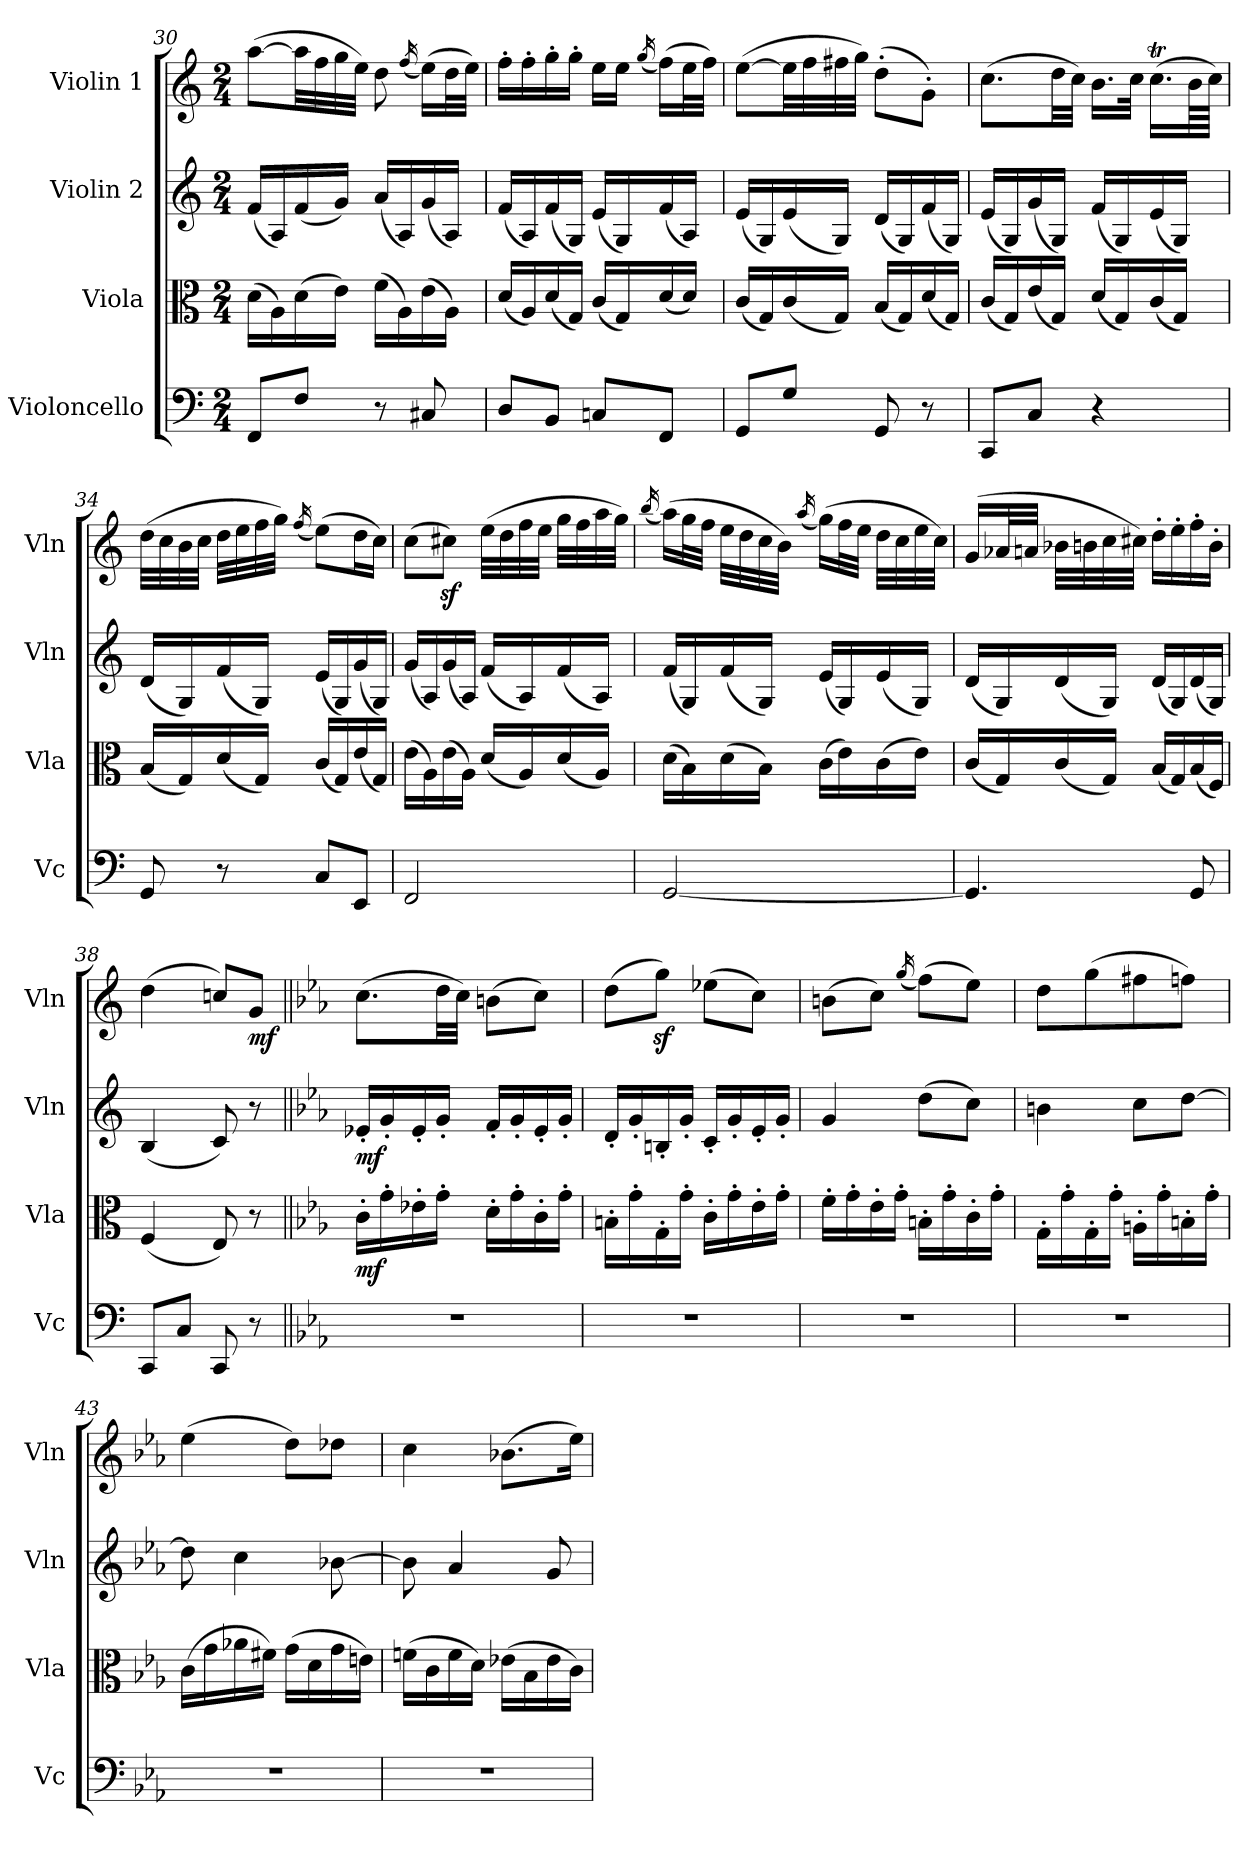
**kern	**kern	**dynam	**kern	**dynam	**kern	**dynam
*part4	*part3	*part3	*part2	*part2	*part1	*part1
*staff4	*staff3	*staff3	*staff2	*staff2	*staff1	*staff1
*I"Violoncello	*I"Viola	*	*I"Violin 2	*	*I"Violin 1	*
*I'Vc	*I'Vla	*	*I'Vln	*	*I'Vln	*
*clefF4	*clefC3	*	*clefG2	*	*clefG2	*
*k[]	*k[]	*	*k[]	*	*k[]	*
*M2/4	*M2/4	*	*M2/4	*	*M2/4	*
=30	=30	=30	=30	=30	=30	=30
8FF/L	(16d\LL	.	(16f/LL	.	([8aa\L	.
.	16A\)	.	16A/)	.	.	.
8F/J	(16d\	.	(16f/	.	32aa\LL]	.
.	.	.	.	.	32ff\	.
.	16e\JJ)	.	16g/JJ)	.	32gg\	.
.	.	.	.	.	32ee\JJJ)	.
8r	(16f\LL	.	(16a/LL	.	8dd\	.
.	16A\)	.	16A/)	.	.	.
.	.	.	.	.	(16qff/	.
8C#X/	(16e\	.	(16g/	.	(16ee\LL)	.
.	16A\JJ)	.	16A/JJ)	.	32dd\L	.
.	.	.	.	.	32ee\JJJ)	.
=31	=31	=31	=31	=31	=31	=31
8D/L	(16d/LL	.	(16f/LL	.	16ff'\LL	.
.	16A/)	.	16A/)	.	16ff'\	.
8BB/J	(16d/	.	(16f/	.	16gg'\	.
.	16G/JJ)	.	16G/JJ)	.	16gg'\JJ	.
8Cn/L	(16c/LL	.	(16e/LL	.	16ee\LL	.
.	16G/)	.	16G/)	.	16ee\JJ	.
.	.	.	.	.	(16qgg/	.
8FF/J	(16d/	.	(16f/	.	(16ff\LL)	.
.	16d/JJ)	.	16A/JJ)	.	32ee\L	.
.	.	.	.	.	32ff\JJJ)	.
!!LO:LB:g=z
=32	=32	=32	=32	=32	=32	=32
8GG/L	(16c/LL	.	(16e/LL	.	([8ee\L	.
.	16G/)	.	16G/)	.	.	.
8G/J	(16c/	.	(16e/	.	32ee\LL]	.
.	.	.	.	.	32ff\	.
.	16G/JJ)	.	16G/JJ)	.	32ff#X\	.
.	.	.	.	.	32gg\JJJ)	.
8GG/	(16B/LL	.	(16d/LL	.	(8dd'\L	.
.	16G/)	.	16G/)	.	.	.
8r	(16d/	.	(16f/	.	8g'\J)	.
.	16G/JJ)	.	16G/JJ)	.	.	.
!!LO:PB:g=z
=33	=33	=33	=33	=33	=33	=33
8CC/L	(16c/LL	.	(16e/LL	.	(8.cc\L	.
.	16G/)	.	16G/)	.	.	.
8C/J	(16e/	.	(16g/	.	.	.
.	16G/JJ)	.	16G/JJ)	.	32dd\LL	.
.	.	.	.	.	32cc\JJJ)	.
4r	(16d/LL	.	(16f/LL	.	16.b\LL	.
.	16G/)	.	16G/)	.	.	.
.	.	.	.	.	32cc\JJk	.
.	(16c/	.	(16e/	.	(16.ccT\LL	.
.	16G/JJ)	.	16G/JJ)	.	.	.
.	.	.	.	.	64b\LL	.
.	.	.	.	.	64cc\JJJJ)	.
=34	=34	=34	=34	=34	=34	=34
8GG/	(16B/LL	.	(16d/LL	.	(32dd\LLL	.
.	.	.	.	.	32cc\	.
.	16G/)	.	16G/)	.	32b\	.
.	.	.	.	.	32cc\JJJ	.
8r	(16d/	.	(16f/	.	32dd\LLL	.
.	.	.	.	.	32ee\	.
.	16G/JJ)	.	16G/JJ)	.	32ff\	.
.	.	.	.	.	32gg\JJJ)	.
.	.	.	.	.	(16qff/	.
8C/L	(16c/LL	.	(16e/LL	.	(8ee\L)	.
.	16G/)	.	16G/)	.	.	.
8EE/J	(16e/	.	(16g/	.	16dd\L	.
.	16G/JJ)	.	16G/JJ)	.	16cc\JJ)	.
!!LO:LB:g=z
=35	=35	=35	=35	=35	=35	=35
2FF/	(16e\LL	.	(16g/LL	.	(8cc\L	.
.	16A\)	.	16A/)	.	.	.
.	(16e\	.	(16g/	.	8cc#Xz<\J)	.
.	16A\JJ)	.	16A/JJ)	.	.	.
.	(16d/LL	.	(16f/LL	.	(32ee\LLL	.
.	.	.	.	.	32dd\	.
.	16A/)	.	16A/)	.	32ff\	.
.	.	.	.	.	32ee\JJJ	.
.	(16d/	.	(16f/	.	32gg\LLL	.
.	.	.	.	.	32ff\	.
.	16A/JJ)	.	16A/JJ)	.	32aa\	.
.	.	.	.	.	32gg\JJJ)	.
!!LO:LB:g=z
=36	=36	=36	=36	=36	=36	=36
.	.	.	.	.	(16qbb/	.
[2GG/	(16d\LL	.	(16f/LL	.	(16aa\LL)	.
.	16B\)	.	16G/)	.	32gg\L	.
.	.	.	.	.	32ff\JJJ	.
.	(16d\	.	(16f/	.	32ee\LLL	.
.	.	.	.	.	32dd\	.
.	16B\JJ)	.	16G/JJ)	.	32cc\	.
.	.	.	.	.	32b\JJJ)	.
.	.	.	.	.	(16qaa/	.
.	(16c\LL	.	(16e/LL	.	(16gg\LL)	.
.	16e\)	.	16G/)	.	32ff\L	.
.	.	.	.	.	32ee\JJJ	.
.	(16c\	.	(16e/	.	32dd\LLL	.
.	.	.	.	.	32cc\	.
.	16e\JJ)	.	16G/JJ)	.	32ee\	.
.	.	.	.	.	32cc\JJJ)	.
=37	=37	=37	=37	=37	=37	=37
4.GG/]	(16c/LL	.	(16d/LL	.	(16g/LL	.
.	16G/)	.	16G/)	.	32a-X/L	.
.	.	.	.	.	32an/JJJ	.
.	(16c/	.	(16d/	.	32b-X\LLL	.
.	.	.	.	.	32bn\	.
.	16G/JJ)	.	16G/JJ)	.	32cc\	.
.	.	.	.	.	32cc#X\JJJ)	.
.	(16B/LL	.	(16d/LL	.	16dd'\LL	.
.	16G/)	.	16G/)	.	16ee'\	.
8GG/	(16B/	.	(16d/	.	16ff'\	.
.	16F/JJ)	.	16G/JJ)	.	16b'\JJ	.
=38	=38	=38	=38	=38	=38	=38
8CC/L	(4F/	.	(4B/	.	(4dd\	.
8C/J	.	.	.	.	.	.
8CC/	8E/)	.	8c/)	.	8ccn/L)	.
!	!	!	!	!	!	!LO:DY:b
8r	8r	.	8r	.	8g/J	mf
!!LO:LB:g=z
=39||	=39||	=39||	=39||	=39||	=39||	=39||
*k[b-e-a-]	*k[b-e-a-]	*	*k[b-e-a-]	*	*k[b-e-a-]	*
!	!	!LO:DY:b	!	!LO:DY:b	!	!
2r	16c'\LL	mf	16e-X'/LL	mf	(8.cc\L	.
.	16g'\	.	16g'/	.	.	.
.	16e-X'\	.	16e-'/	.	.	.
.	16g'\JJ	.	16g'/JJ	.	32dd\LL	.
.	.	.	.	.	32cc\JJJ)	.
.	16d'\LL	.	16f'/LL	.	(8bn\L	.
.	16g'\	.	16g'/	.	.	.
.	16c'\	.	16e-'/	.	8cc\J)	.
.	16g'\JJ	.	16g'/JJ	.	.	.
=40	=40	=40	=40	=40	=40	=40
2r	16Bn'\LL	.	16d'/LL	.	(8dd\L	.
.	16g'\	.	16g'/	.	.	.
.	16G'\	.	16Bn'/	.	8ggz<\J)	.
.	16g'\JJ	.	16g'/JJ	.	.	.
.	16c'\LL	.	16c'/LL	.	(8ee-X\L	.
.	16g'\	.	16g'/	.	.	.
.	16e-'\	.	16e-'/	.	8cc\J)	.
.	16g'\JJ	.	16g'/JJ	.	.	.
=41	=41	=41	=41	=41	=41	=41
2r	16f'\LL	.	4g/	.	(8bn\L	.
.	16g'\	.	.	.	.	.
.	16e-'\	.	.	.	8cc\J)	.
.	16g'\JJ	.	.	.	.	.
.	.	.	.	.	(16qgg/	.
.	16Bn'\LL	.	(8dd\L	.	(8ff\L)	.
.	16g'\	.	.	.	.	.
.	16c'\	.	8cc\J)	.	8ee-\J)	.
.	16g'\JJ	.	.	.	.	.
!!LO:PB:g=z
=42	=42	=42	=42	=42	=42	=42
2r	16G'\LL	.	4bn\	.	8dd\L	.
.	16g'\	.	.	.	.	.
.	16G'\	.	.	.	(8gg\	.
.	16g'\JJ	.	.	.	.	.
.	16An'\LL	.	8cc\L	.	8ff#X\	.
.	16g'\	.	.	.	.	.
.	16Bn'\	.	[8dd\J	.	8ffn\J)	.
.	16g'\JJ	.	.	.	.	.
!!LO:LB:g=z
=43	=43	=43	=43	=43	=43	=43
2r	(16c\LL	.	8dd\]	.	(4ee-\	.
.	16g\	.	.	.	.	.
.	16a-X\	.	4cc\	.	.	.
.	16f#X\JJ)	.	.	.	.	.
.	(16g\LL	.	.	.	8dd\L)	.
.	16d\	.	.	.	.	.
.	16g\	.	[8b-X\	.	8dd-X\J	.
.	16en\JJ)	.	.	.	.	.
=44	=44	=44	=44	=44	=44	=44
2r	(16fn\LL	.	8b-\]	.	4cc\	.
.	16c\	.	.	.	.	.
.	16f\	.	4a-/	.	.	.
.	16d\JJ)	.	.	.	.	.
.	(16e-X\LL	.	.	.	(8.b-X\L	.
.	16B-\	.	.	.	.	.
.	16e-\	.	8g/	.	.	.
.	16c\JJ)	.	.	.	16ee-\Jk)	.
=	=	=	=	=	=	=
*-	*-	*-	*-	*-	*-	*-
